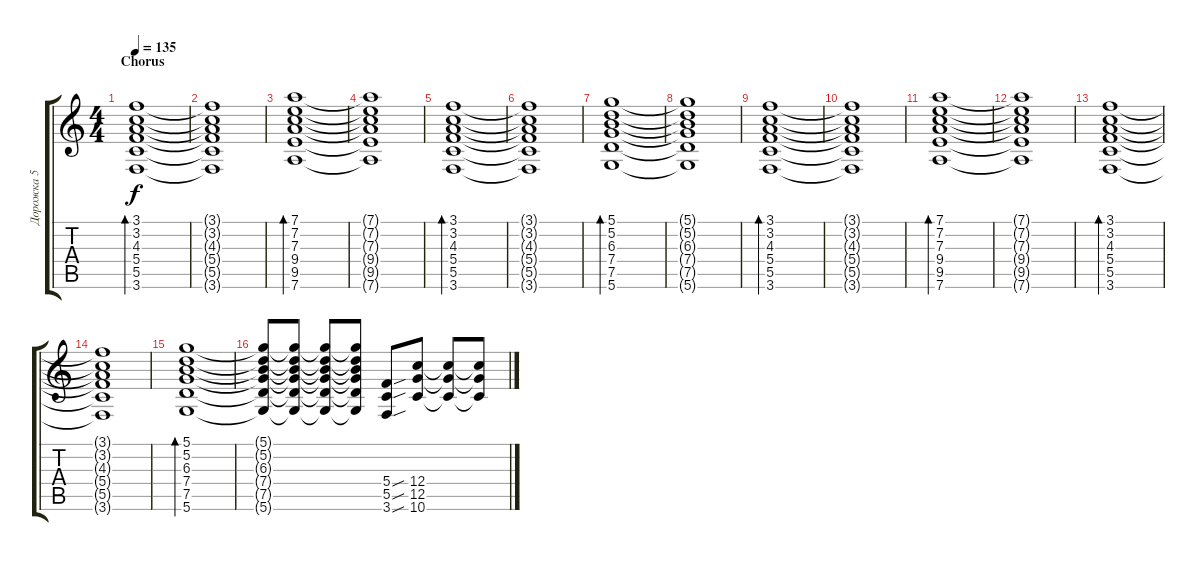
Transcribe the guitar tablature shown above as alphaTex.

\track ("Дорожка 5" "Дорожка 5") {instrument acousticguitarsteel}
\staff {score tabs}
\tuning (D4 A3 F3 C3 G2 D2) {hide}
\ts (4 4)
\section ("" "Chorus")
\tempo 135
\clef g2
\ks c
(3.1 3.2 4.3 5.4 5.5 3.6).1{bd 120 dy f} |
(3.1{t} 3.2{t} 4.3{t} 5.4{t} 5.5{t} 3.6{t}).1 |
(7.1 7.2 7.3 9.4 9.5 7.6).1{bd 120} |
(7.1{t} 7.2{t} 7.3{t} 9.4{t} 9.5{t} 7.6{t}).1 |
(3.1 3.2 4.3 5.4 5.5 3.6).1{bd 120} |
(3.1{t} 3.2{t} 4.3{t} 5.4{t} 5.5{t} 3.6{t}).1 |
(5.1 5.2 6.3 7.4 7.5 5.6).1{bd 120} |
(5.1{t} 5.2{t} 6.3{t} 7.4{t} 7.5{t} 5.6{t}).1 |
(3.1 3.2 4.3 5.4 5.5 3.6).1{bd 120} |
(3.1{t} 3.2{t} 4.3{t} 5.4{t} 5.5{t} 3.6{t}).1 |
(7.1 7.2 7.3 9.4 9.5 7.6).1{bd 120} |
(7.1{t} 7.2{t} 7.3{t} 9.4{t} 9.5{t} 7.6{t}).1 |
(3.1 3.2 4.3 5.4 5.5 3.6).1{bd 120} |
(3.1{t} 3.2{t} 4.3{t} 5.4{t} 5.5{t} 3.6{t}).1 |
(5.1 5.2 6.3 7.4 7.5 5.6).1{bd 120} |
(5.1{t} 5.2{t} 6.3{t} 7.4{t} 7.5{t} 5.6{t}).8 (5.1{t} 5.2{t} 6.3{t} 7.4{t} 7.5{t} 5.6{t}).8 (5.1{t} 5.2{t} 6.3{t} 7.4{t} 7.5{t} 5.6{t}).8 (5.1{t} 5.2{t} 6.3{t} 7.4{t} 7.5{t} 5.6{t}).8 (5.4{sou} 5.5{sou} 3.6{sou}).8{instrument overdrivenguitar} (12.4 12.5 10.6).8 (12.4{t} 12.5{t} 10.6{t}).8 (12.4{t} 12.5{t} 10.6{t}).8
